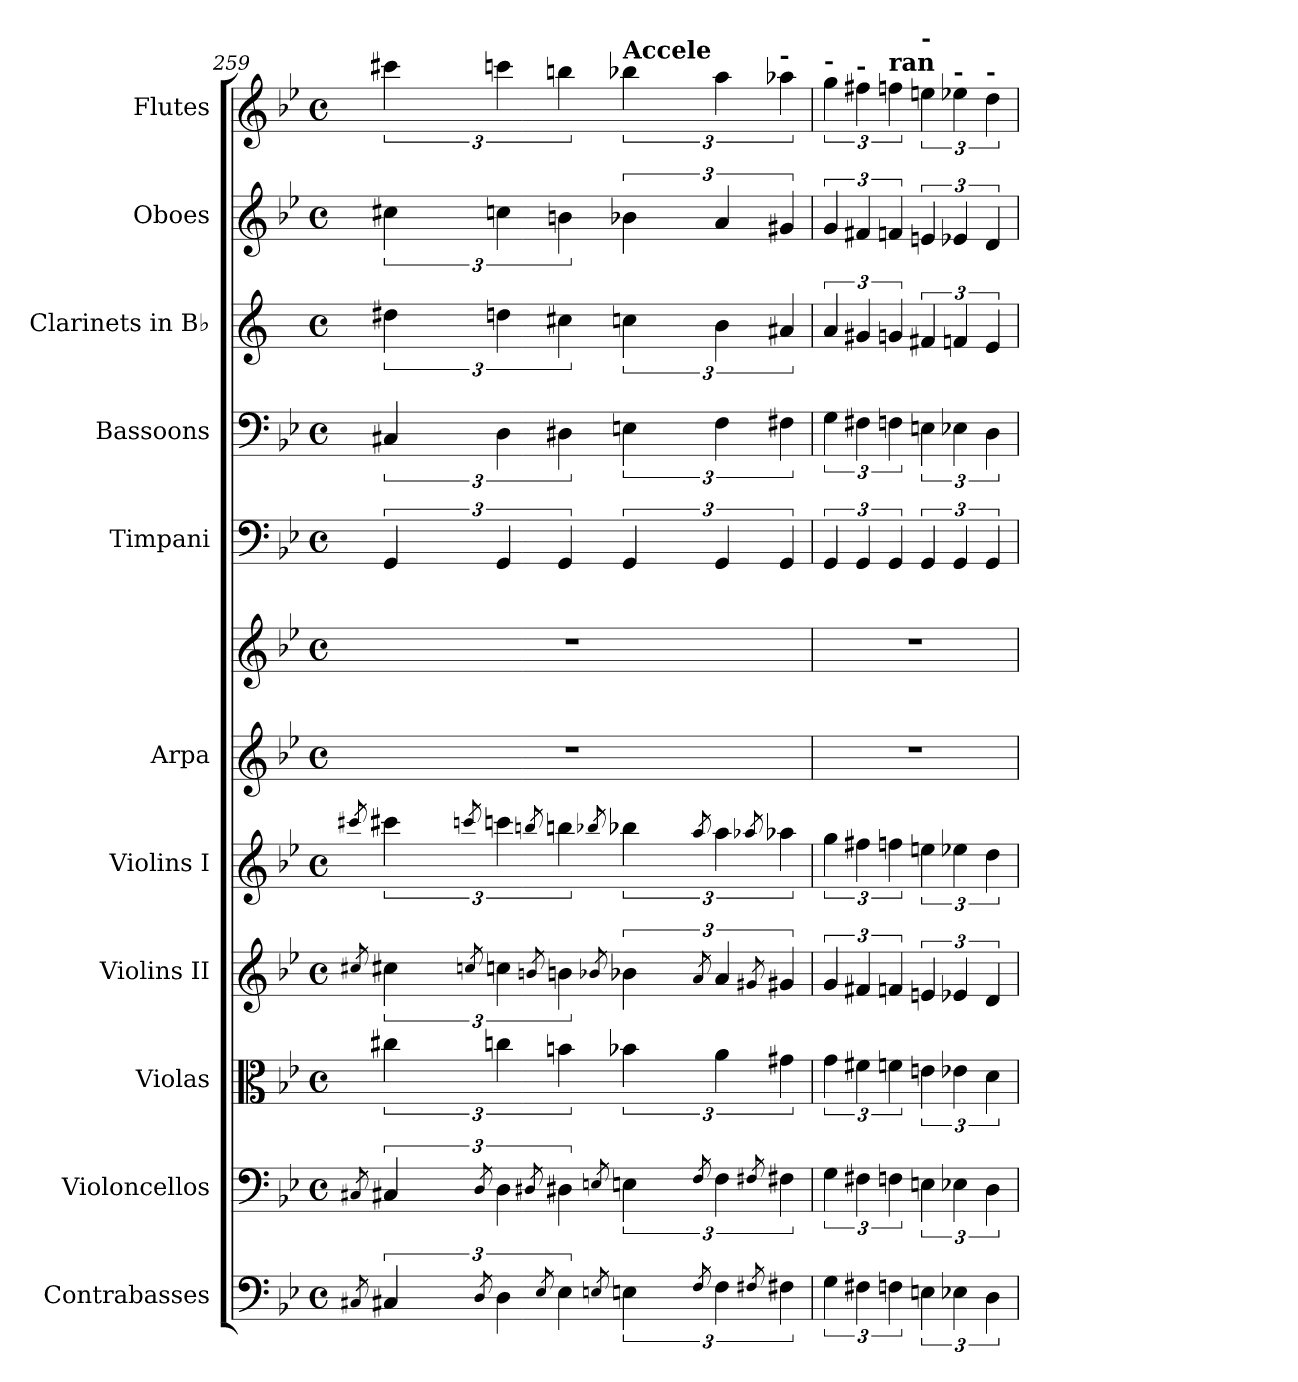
**kern	**kern	**kern	**kern	**kern	**kern	**kern	**kern	**kern	**kern	**kern	**kern
*part11	*part10	*part9	*part8	*part7	*part6	*part6	*part5	*part4	*part3	*part2	*part1
*staff12	*staff11	*staff10	*staff9	*staff8	*staff7	*staff6	*staff5	*staff4	*staff3	*staff2	*staff1
*I"Contrabasses	*I"Violoncellos	*I"Violas	*I"Violins II	*I"Violins I	*I"Arpa	*	*I"Timpani	*I"Bassoons	*I"Clarinets in B♭	*I"Oboes	*I"Flutes
*I'Cb.	*I'Vc.	*I'Vla.	*I'Vln. II	*I'Vln. I	*I'Arp.	*	*I'Timp.	*I'Bsn.	*	*I'Ob.	*I'Fl.
*clefF4	*clefF4	*clefC3	*clefG2	*clefG2	*clefG2	*clefG2	*clefF4	*clefF4	*clefG2	*clefG2	*clefG2
*ITrd7c12	*	*	*	*	*	*	*	*	*ITrd1c2	*	*
*k[b-e-]	*k[b-e-]	*k[b-e-]	*k[b-e-]	*k[b-e-]	*k[b-e-]	*k[b-e-]	*k[b-e-]	*k[b-e-]	*k[b-e-]	*k[b-e-]	*k[b-e-]
*M4/4	*M4/4	*M4/4	*M4/4	*M4/4	*M4/4	*M4/4	*M4/4	*M4/4	*M4/4	*M4/4	*M4/4
*met(c)	*met(c)	*met(c)	*met(c)	*met(c)	*met(c)	*met(c)	*met(c)	*met(c)	*met(c)	*met(c)	*met(c)
*MM80	*MM80	*MM80	*MM80	*MM80	*MM80	*MM80	*MM80	*MM80	*MM80	*MM80	*MM80
=259	=259	=259	=259	=259	=259	=259	=259	=259	=259	=259	=259
8qCC#X/	8qC#X/	.	8qcc#X/	8qccc#X/	.	.	.	.	.	.	.
6CC#/	6C#/	6cc#X\	6cc#\	6ccc#\	1r	1r	6GG/	6C#X/	6cc#X\	6cc#X\	6ccc#X\
8qDD/	8qD/	.	8qccn/	8qcccn/	.	.	.	.	.	.	.
6DD\	6D\	6ccn\	6cc\	6ccc\	.	.	6GG/	6D\	6ccn\	6ccn\	6cccn\
8qEE-/	8qD#X/	.	8qbn/	8qbbn/	.	.	.	.	.	.	.
6EE-\	6D#\	6bn\	6b\	6bb\	.	.	6GG/	6D#X\	6bn\	6bn\	6bbn\
*	*	*	*	*	*	*	*	*	*	*	*MM80
8qEEn/	8qEn/	.	8qb-X/	8qbb-X/	.	.	.	.	.	.	.
!	!	!	!	!	!	!	!	!	!	!	!LO:TX:B:t=Accele
6EE\	6E\	6b-X\	6b-\	6bb-\	.	.	6GG/	6En\	6b-X\	6b-X\	6bb-X\
8qFF/	8qF/	.	8qa/	8qaa/	.	.	.	.	.	.	.
6FF\	6F\	6a\	6a/	6aa\	.	.	6GG/	6F\	6a\	6a/	6aa\
8qFF#X/	8qF#X/	.	8qg#X/	8qaa-X/	.	.	.	.	.	.	.
!	!	!	!	!	!	!	!	!	!	!	!LO:TX:B:t=-
6FF#\	6F#\	6g#X\	6g#/	6aa-\	.	.	6GG/	6F#X\	6g#X/	6g#X/	6aa-X\
!!LO:PB:g=z
=260	=260	=260	=260	=260	=260	=260	=260	=260	=260	=260	=260
*	*	*	*	*	*	*	*	*	*	*	*MM80
!	!	!	!	!	!	!	!	!	!	!	!LO:TX:B:t=-
6GG\	6G\	6g\	6g/	6gg\	1r	1r	6GG/	6G\	6g/	6g/	6gg\
!	!	!	!	!	!	!	!	!	!	!	!LO:TX:B:t=-
6FF#X\	6F#X\	6f#X\	6f#X/	6ff#X\	.	.	6GG/	6F#X\	6f#X/	6f#X/	6ff#X\
!	!	!	!	!	!	!	!	!	!	!	!LO:TX:B:t=ran
6FFn\	6Fn\	6fn\	6fn/	6ffn\	.	.	6GG/	6Fn\	6fn/	6fn/	6ffn\
*	*	*	*	*	*	*	*	*	*	*	*MM80
!	!	!	!	!	!	!	!	!	!	!	!LO:TX:B:t=-
6EEn\	6En\	6en\	6en/	6een\	.	.	6GG/	6En\	6en/	6en/	6een\
!	!	!	!	!	!	!	!	!	!	!	!LO:TX:B:t=-
6EE-X\	6E-X\	6e-X\	6e-X/	6ee-X\	.	.	6GG/	6E-X\	6e-X/	6e-X/	6ee-X\
!	!	!	!	!	!	!	!	!	!	!	!LO:TX:B:t=-
6DD\	6D\	6d\	6d/	6dd\	.	.	6GG/	6D\	6d/	6d/	6dd\
=	=	=	=	=	=	=	=	=	=	=	=
*-	*-	*-	*-	*-	*-	*-	*-	*-	*-	*-	*-
